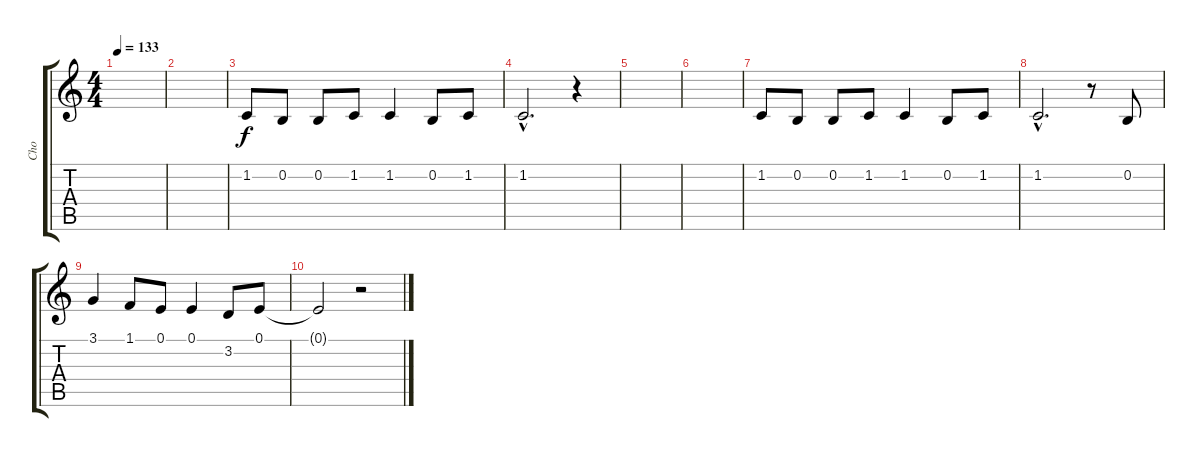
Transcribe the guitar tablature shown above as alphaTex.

\track ("Cho" "Cho") {instrument drawbarorgan}
\staff {score tabs}
\tuning (E4 B3 G3 D3 A2 E2) {hide}
\ts (4 4)
\tempo 133
\clef g2
\ks c
|
|
1.2.8 0.2.8 0.2.8 1.2.8 1.2.4 0.2.8 1.2.8 |
1.2{hac}.2{d} r.4 |
|
|
1.2.8 0.2.8 0.2.8 1.2.8 1.2.4 0.2.8 1.2.8 |
1.2{hac}.2{d} r.8 0.2.8 |
3.1.4 1.1.8 0.1.8 0.1.4 3.2.8 0.1.8 |
0.1{t}.2 r.2
